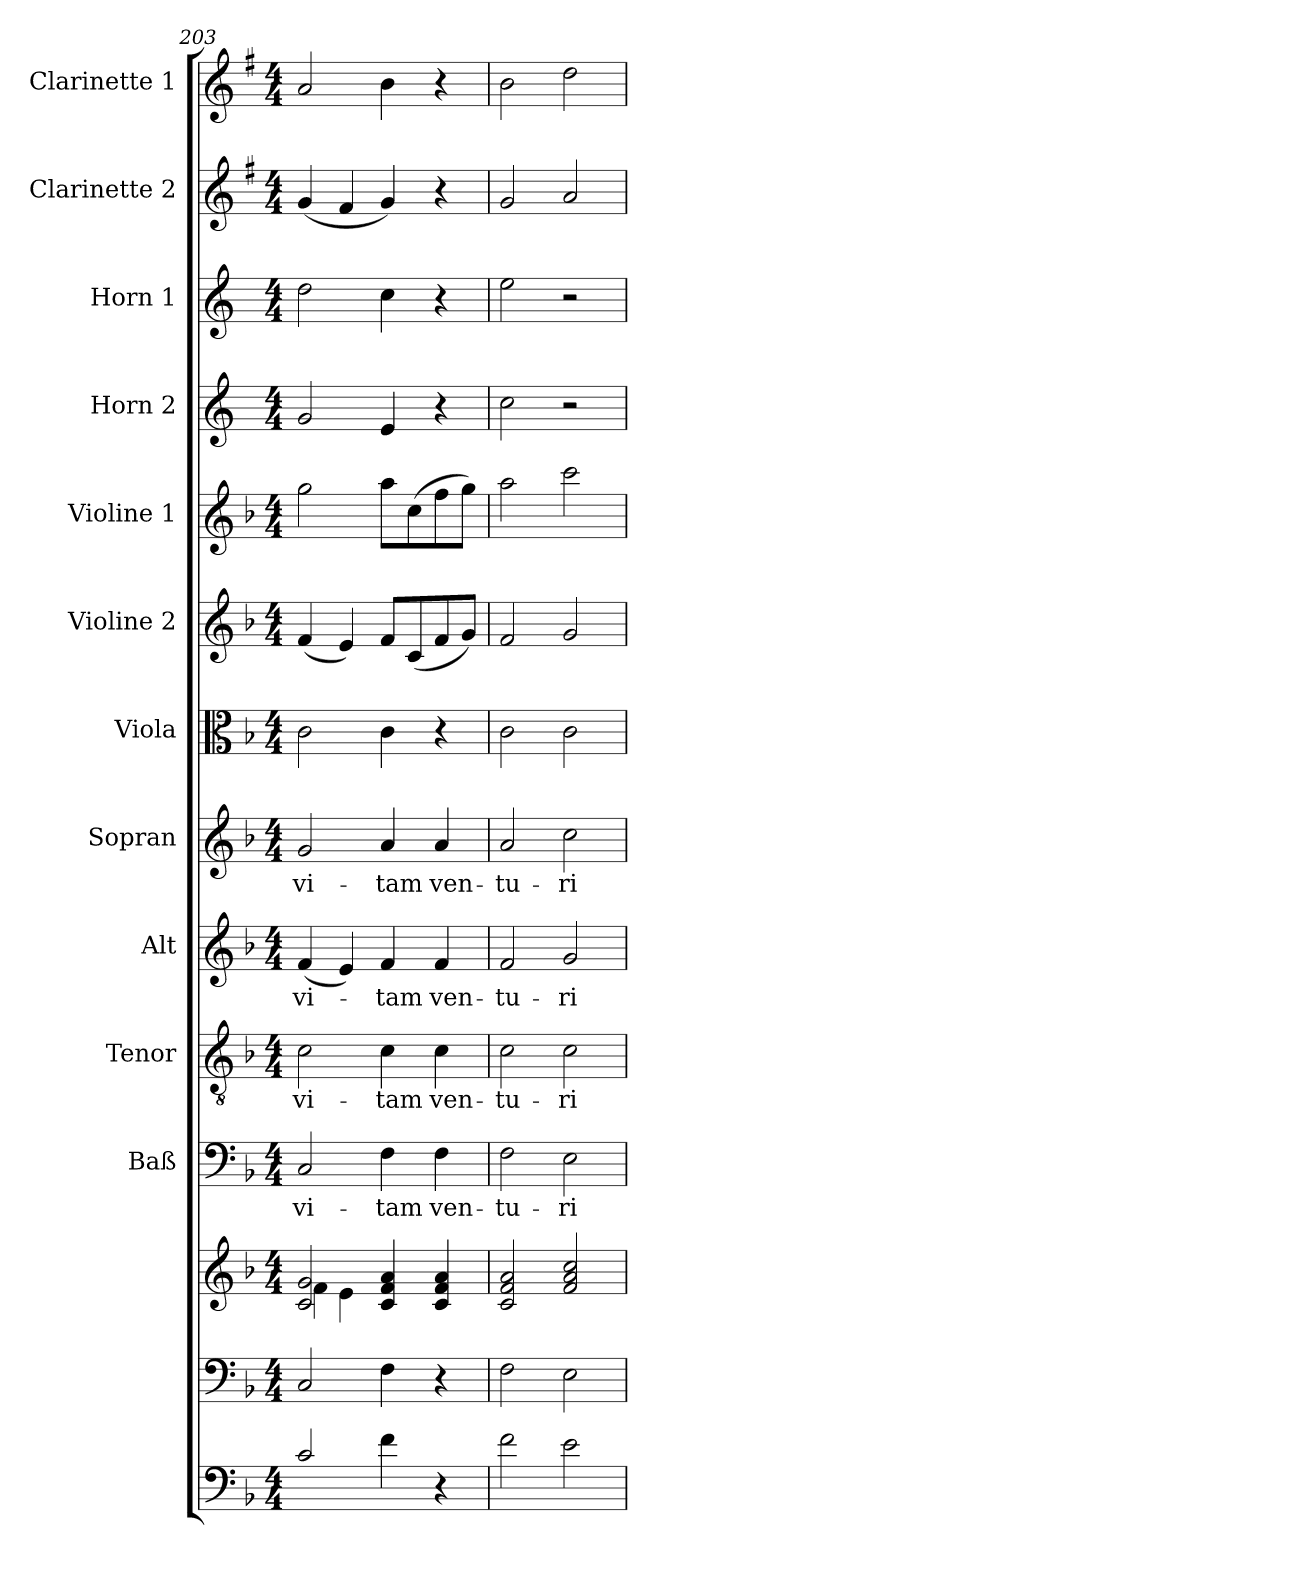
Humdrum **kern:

**kern	**kern	**kern	**kern	**text	**kern	**text	**kern	**text	**kern	**text	**kern	**kern	**kern	**kern	**kern	**kern	**kern
*part13	*part12	*part12	*part11	*part11	*part10	*part10	*part9	*part9	*part8	*part8	*part7	*part6	*part5	*part4	*part3	*part2	*part1
*staff14	*staff13	*staff12	*staff11	*staff11	*staff10	*staff10	*staff9	*staff9	*staff8	*staff8	*staff7	*staff6	*staff5	*staff4	*staff3	*staff2	*staff1
*	*	*	*I"Baß	*	*I"Tenor	*	*I"Alt	*	*I"Sopran	*	*I"Viola	*I"Violine 2	*I"Violine 1	*I"Horn 2	*I"Horn 1	*I"Clarinette 2	*I"Clarinette 1
*	*	*	*I'Baß	*	*I'Ten	*	*I'Alt	*	*I'Sop	*	*I'Vla.	*I'Vln. 2	*I'Vln. 1	*I'Hrn. 2	*I'Hrn. 1	*	*
!!LO:PB:g=z
*clefF4	*clefF4	*clefG2	*clefF4	*	*clefGv2	*	*clefG2	*	*clefG2	*	*clefC3	*clefG2	*clefG2	*clefG2	*clefG2	*clefG2	*clefG2
*ITrd7c12	*	*	*	*	*	*	*	*	*	*	*	*	*	*ITrd4c7	*ITrd4c7	*ITrd1c2	*ITrd1c2
*k[b-]	*k[b-]	*k[b-]	*k[b-]	*	*k[b-]	*	*k[b-]	*	*k[b-]	*	*k[b-]	*k[b-]	*k[b-]	*k[b-]	*k[b-]	*k[b-]	*k[b-]
*F:	*F:	*F:	*F:	*	*F:	*	*F:	*	*F:	*	*F:	*F:	*F:	*F:	*F:	*F:	*F:
*M4/4	*M4/4	*M4/4	*M4/4	*	*M4/4	*	*M4/4	*	*M4/4	*	*M4/4	*M4/4	*M4/4	*M4/4	*M4/4	*M4/4	*M4/4
=203	=203	=203	=203	=203	=203	=203	=203	=203	=203	=203	=203	=203	=203	=203	=203	=203	=203
*	*	*^	*	*	*	*	*	*	*	*	*	*	*	*	*	*	*
!	!	!	!	!	!LO:LY:b	!	!LO:LY:b	!	!LO:LY:b	!	!LO:LY:b	!	!	!	!	!	!	!
2C/	2C/	2c/ 2g/	4f\	2C/	vi-	2c\	vi-	(<4f/	vi-	2g/	vi-	2c\	(<4f/	2gg\	2c/	2g\	(<4f/	2g/
.	.	.	4e\	.	.	.	.	4e/)	.	.	.	.	4e/)	.	.	.	4e/	.
!	!	!	!	!	!LO:LY:b	!	!LO:LY:b	!	!LO:LY:b	!	!LO:LY:b	!	!	!	!	!	!	!
4F\	4F\	4c/ 4f/ 4a/	2ryy	4F\	-tam	4c\	-tam	4f/	-tam	4a/	-tam	4c\	8f/L	8aa\L	4A/	4f\	4f/)	4a\
.	.	.	.	.	.	.	.	.	.	.	.	.	(<8c/	(>8cc\	.	.	.	.
!	!	!	!	!	!LO:LY:b	!	!LO:LY:b	!	!LO:LY:b	!	!LO:LY:b	!	!	!	!	!	!	!
4r	4r	4c/ 4f/ 4a/	.	4F\	ven-	4c\	ven-	4f/	ven-	4a/	ven-	4r	8f/	8ff\	4r	4r	4r	4r
.	.	.	.	.	.	.	.	.	.	.	.	.	8g/J)	8gg\J)	.	.	.	.
*	*	*v	*v	*	*	*	*	*	*	*	*	*	*	*	*	*	*	*
=204	=204	=204	=204	=204	=204	=204	=204	=204	=204	=204	=204	=204	=204	=204	=204	=204	=204
!	!	!	!	!LO:LY:b	!	!LO:LY:b	!	!LO:LY:b	!	!LO:LY:b	!	!	!	!	!	!	!
2F\	2F\	2c/ 2f/ 2a/	2F\	-tu-	2c\	-tu-	2f/	-tu-	2a/	-tu-	2c\	2f/	2aa\	2f\	2a\	2f/	2a\
!	!	!	!	!LO:LY:b	!	!LO:LY:b	!	!LO:LY:b	!	!LO:LY:b	!	!	!	!	!	!	!
2E\	2E\	2f/ 2a/ 2cc/	2E\	-ri	2c\	-ri	2g/	-ri	2cc\	-ri	2c\	2g/	2ccc\	2r	2r	2g/	2cc\
=	=	=	=	=	=	=	=	=	=	=	=	=	=	=	=	=	=
*-	*-	*-	*-	*-	*-	*-	*-	*-	*-	*-	*-	*-	*-	*-	*-	*-	*-
